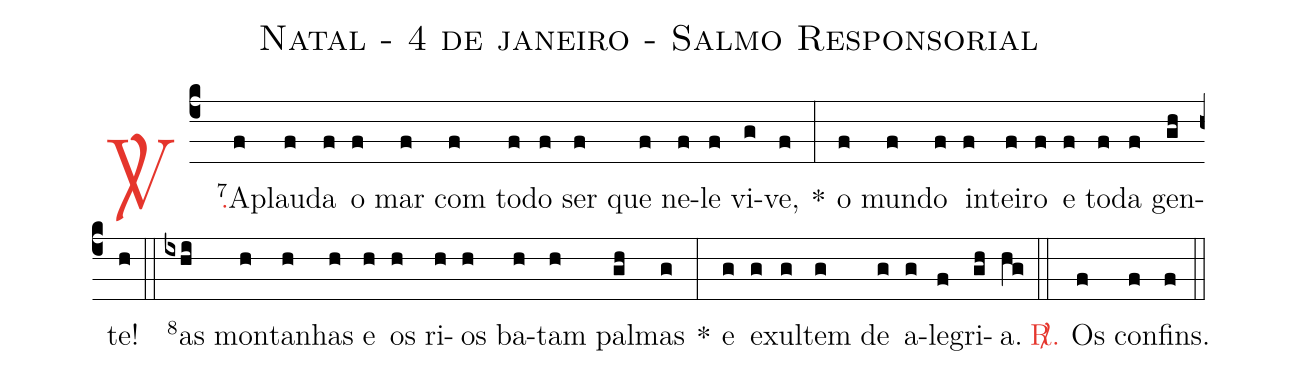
name: Natal - 4 de janeiro - Salmo Responsorial;
%%
(c4)

<c><sp>V/</sp>.</c>() <v>\VSup{7}</v>A(f)plau(f)da(f) o(f) mar(f) com(f) to(f)do(f) ser(f) que(f) ne(f)le(f) vi(g)ve,(f) *(:)
o(f) mun(f)do(f) in(f)tei(f)ro(f) e(f) to(f)da(f) gen(gh)te!(h)

(::)

<v>\VSup{8}</v>as(ixhi) mon(h)ta(h)nhas(h) e(h) os(h) ri(h)os(h) ba(h)tam(h) pal(gh)mas(g) *(:)
e(g) e(g)xul(g)tem(g) de(g) a(g)le(f)gri(gh)a.(hg)

(::)

<c><sp>R/</sp>.</c>() Os(f) con(f)fins.(f)

(::)
